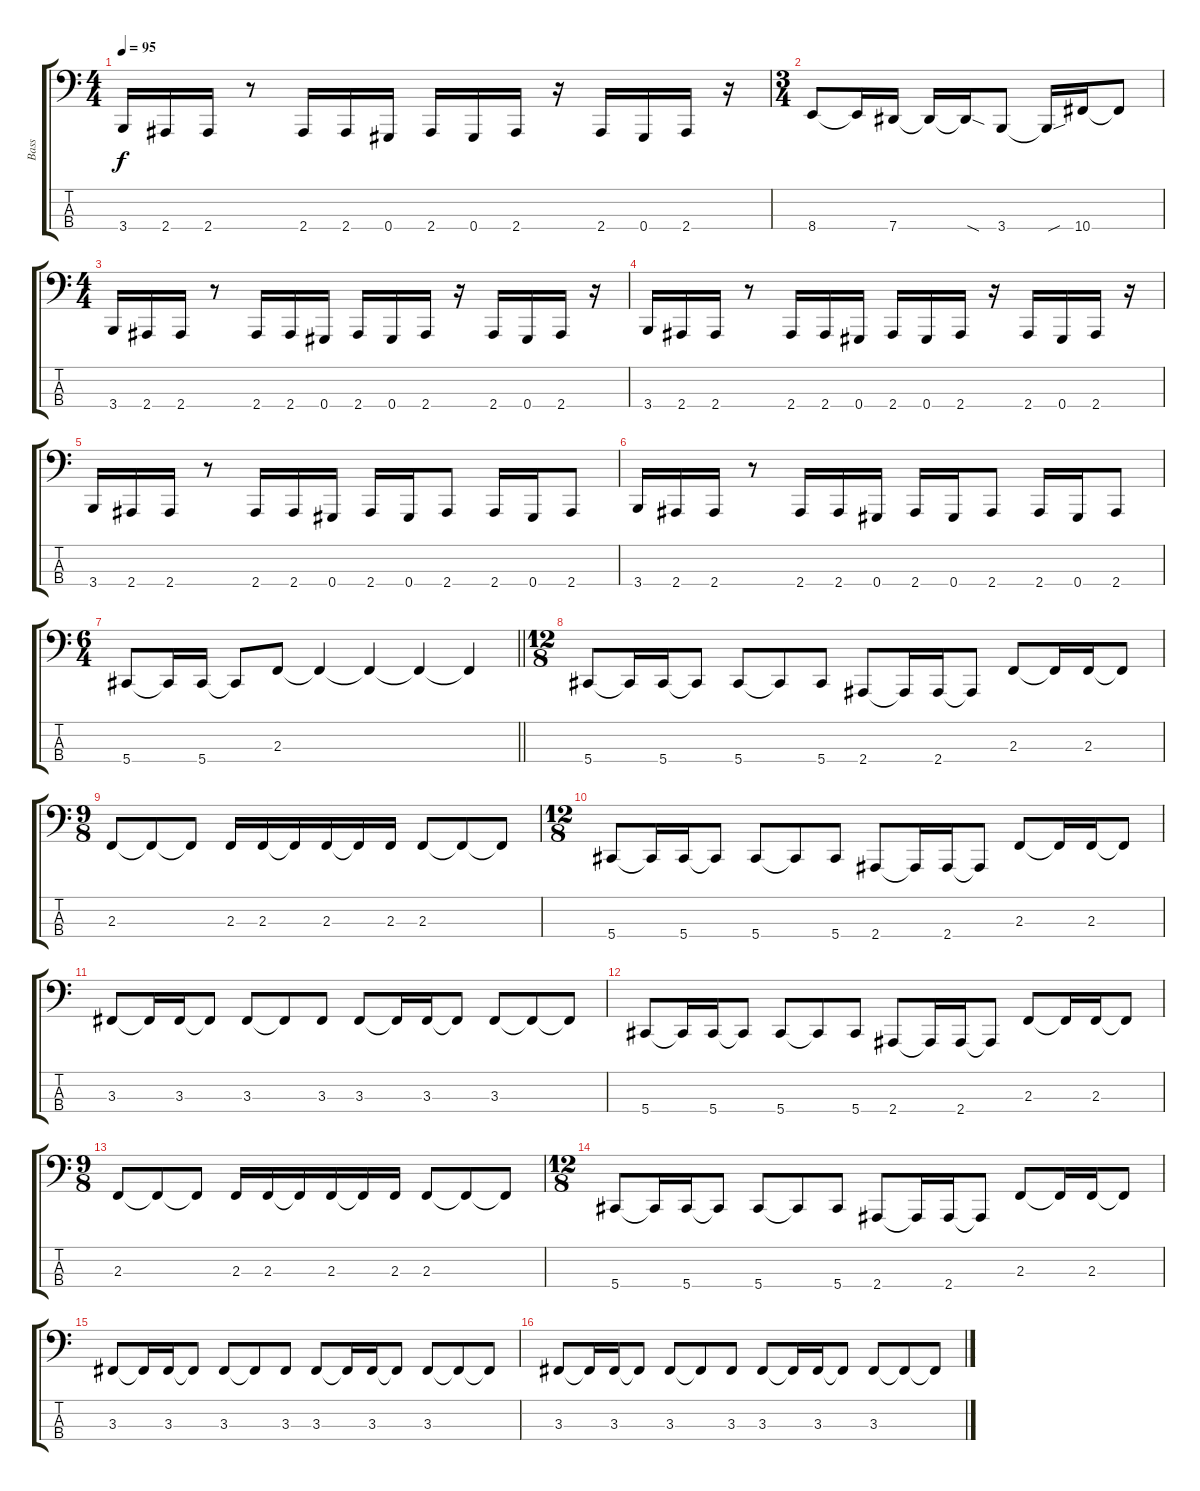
\track ("Bass" "Bass") {instrument electricbassfinger}
\staff {score tabs}
\tuning (Db2 Ab1 Eb1 Ab0) {hide}
\ts (4 4)
\tempo 95
\clef f4
\ks c
3.4.16{dy f} 2.4.16 2.4.16 r.8 2.4.16 2.4.16 0.4.16 2.4.16 0.4.16 2.4.16 r.16 2.4.16 0.4.16 2.4.16 r.16 |
\ts (3 4)
8.4.8 8.4{t}.16 7.4.16 7.4{t}.16 7.4{sod t}.16 3.4.8 3.4{sou t}.16 10.4.16 10.4{t}.8 |
\ts (4 4)
3.4.16 2.4.16 2.4.16 r.8 2.4.16 2.4.16 0.4.16 2.4.16 0.4.16 2.4.16 r.16 2.4.16 0.4.16 2.4.16 r.16 |
3.4.16 2.4.16 2.4.16 r.8 2.4.16 2.4.16 0.4.16 2.4.16 0.4.16 2.4.16 r.16 2.4.16 0.4.16 2.4.16 r.16 |
3.4.16 2.4.16 2.4.16 r.8 2.4.16 2.4.16 0.4.16 2.4.16 0.4.16 2.4.8 2.4.16 0.4.16 2.4.8 |
3.4.16 2.4.16 2.4.16 r.8 2.4.16 2.4.16 0.4.16 2.4.16 0.4.16 2.4.8 2.4.16 0.4.16 2.4.8 |
\ts (6 4)
\barLineRight lightlight
5.4.8 5.4{t}.16 5.4.16 5.4{t}.8 2.3.8 2.3{t}.4 2.3{t}.4 2.3{t}.4 2.3{t}.4 |
\ts (12 8)
\section ("" "")
5.4.8 5.4{t}.16 5.4.16 5.4{t}.8 5.4.8 5.4{t}.8 5.4.8 2.4.8 2.4{t}.16 2.4.16 2.4{t}.8 2.3.8 2.3{t}.16 2.3.16 2.3{t}.8 |
\ts (9 8)
2.3.8 2.3{t}.8 2.3{t}.8 2.3.16 2.3.16 2.3{t}.16 2.3.16 2.3{t}.16 2.3.16 2.3.8 2.3{t}.8 2.3{t}.8 |
\ts (12 8)
5.4.8 5.4{t}.16 5.4.16 5.4{t}.8 5.4.8 5.4{t}.8 5.4.8 2.4.8 2.4{t}.16 2.4.16 2.4{t}.8 2.3.8 2.3{t}.16 2.3.16 2.3{t}.8 |
3.3.8 3.3{t}.16 3.3.16 3.3{t}.8 3.3.8 3.3{t}.8 3.3.8 3.3.8 3.3{t}.16 3.3.16 3.3{t}.8 3.3.8 3.3{t}.8 3.3{t}.8 |
5.4.8 5.4{t}.16 5.4.16 5.4{t}.8 5.4.8 5.4{t}.8 5.4.8 2.4.8 2.4{t}.16 2.4.16 2.4{t}.8 2.3.8 2.3{t}.16 2.3.16 2.3{t}.8 |
\ts (9 8)
2.3.8 2.3{t}.8 2.3{t}.8 2.3.16 2.3.16 2.3{t}.16 2.3.16 2.3{t}.16 2.3.16 2.3.8 2.3{t}.8 2.3{t}.8 |
\ts (12 8)
5.4.8 5.4{t}.16 5.4.16 5.4{t}.8 5.4.8 5.4{t}.8 5.4.8 2.4.8 2.4{t}.16 2.4.16 2.4{t}.8 2.3.8 2.3{t}.16 2.3.16 2.3{t}.8 |
3.3.8 3.3{t}.16 3.3.16 3.3{t}.8 3.3.8 3.3{t}.8 3.3.8 3.3.8 3.3{t}.16 3.3.16 3.3{t}.8 3.3.8 3.3{t}.8 3.3{t}.8 |
3.3.8 3.3{t}.16 3.3.16 3.3{t}.8 3.3.8 3.3{t}.8 3.3.8 3.3.8 3.3{t}.16 3.3.16 3.3{t}.8 3.3.8 3.3{t}.8 3.3{t}.8
